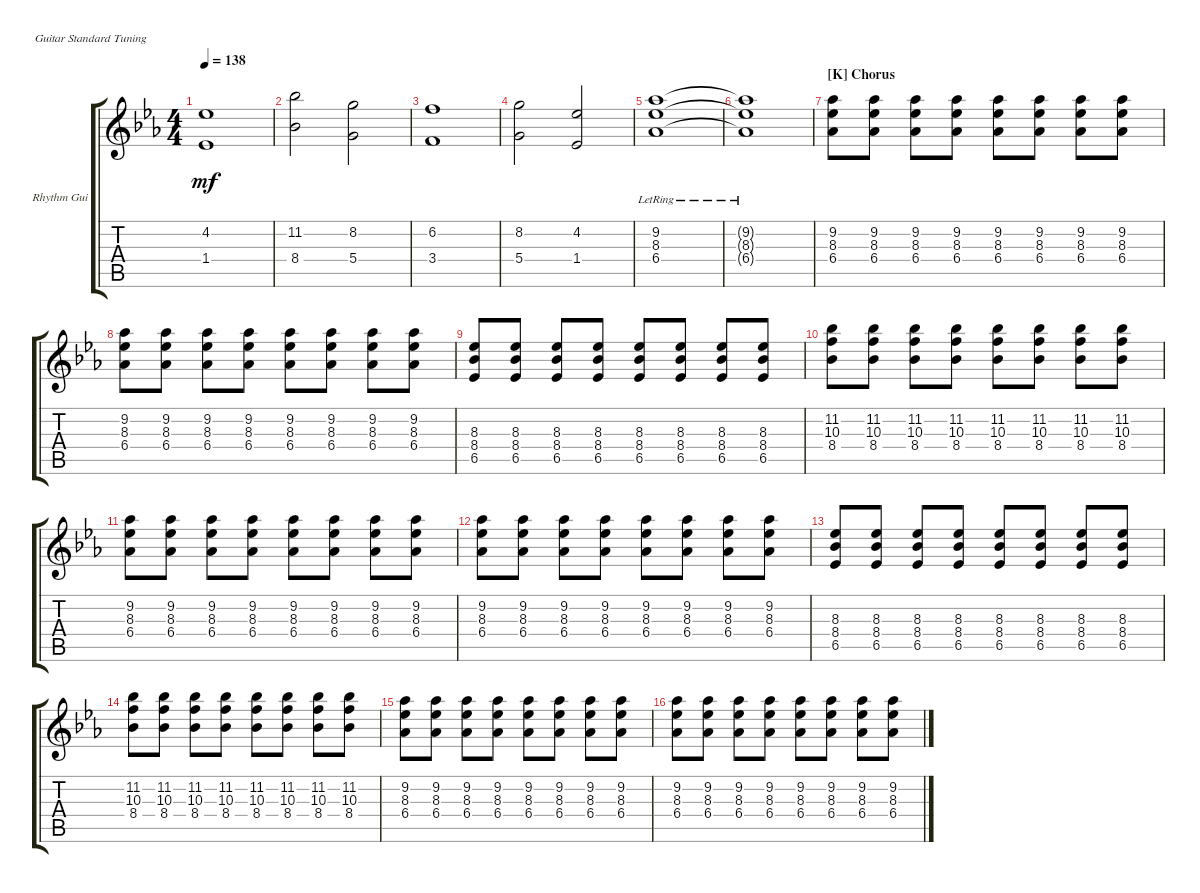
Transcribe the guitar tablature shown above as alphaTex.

\defaultSystemsLayout 4
\bracketExtendMode groupsimilarinstruments
\firstSystemTrackNameOrientation horizontal
\otherSystemsTrackNameOrientation horizontal
\track ("Rhythm Guitar" "Rhythm Gui") {instrument electricguitarclean}
\staff {score tabs}
\tuning (E4 B3 G3 D3 A2 E2)
\ts (4 4)
\tempo 138
\clef g2
\scale
0.333333
\ks eb
(1.4 4.2).1{dy mf} |
\scale
0.333333 (11.2 8.4).2 (8.2 5.4).2 |
\scale
0.333333 (6.2 3.4).1 |
\scale
0.333333 (8.2 5.4).2 (4.2 1.4).2 |
\scale
0.333333 (8.3{lr} 9.2{lr} 6.4{lr}).1 |
\scale
0.333333 (8.3{lr t} 9.2{lr t} 6.4{lr t}).1 |
\section ("K" "Chorus")
\scale
0.333333 (6.4 8.3 9.2).8 (6.4 8.3 9.2).8 (6.4 8.3 9.2).8 (6.4 8.3 9.2).8 (6.4 8.3 9.2).8 (6.4 8.3 9.2).8 (6.4 8.3 9.2).8 (6.4 8.3 9.2).8 |
\scale
0.333333 (6.4 8.3 9.2).8 (6.4 8.3 9.2).8 (6.4 8.3 9.2).8 (6.4 8.3 9.2).8 (6.4 8.3 9.2).8 (6.4 8.3 9.2).8 (6.4 8.3 9.2).8 (6.4 8.3 9.2).8 |
\scale
0.333333 (6.5 8.4 8.3).8 (6.5 8.4 8.3).8 (6.5 8.4 8.3).8 (6.5 8.4 8.3).8 (6.5 8.4 8.3).8 (6.5 8.4 8.3).8 (6.5 8.4 8.3).8 (6.5 8.4 8.3).8 |
\scale
0.333333 (11.2 10.3 8.4).8 (11.2 10.3 8.4).8 (11.2 10.3 8.4).8 (11.2 10.3 8.4).8 (11.2 10.3 8.4).8 (11.2 10.3 8.4).8 (11.2 10.3 8.4).8 (11.2 10.3 8.4).8 |
\scale
0.333333 (6.4 8.3 9.2).8 (6.4 8.3 9.2).8 (6.4 8.3 9.2).8 (6.4 8.3 9.2).8 (6.4 8.3 9.2).8 (6.4 8.3 9.2).8 (6.4 8.3 9.2).8 (6.4 8.3 9.2).8 |
\scale
0.333333 (6.4 8.3 9.2).8 (6.4 8.3 9.2).8 (6.4 8.3 9.2).8 (6.4 8.3 9.2).8 (6.4 8.3 9.2).8 (6.4 8.3 9.2).8 (6.4 8.3 9.2).8 (6.4 8.3 9.2).8 |
\scale
0.333333 (6.5 8.4 8.3).8 (6.5 8.4 8.3).8 (6.5 8.4 8.3).8 (6.5 8.4 8.3).8 (6.5 8.4 8.3).8 (6.5 8.4 8.3).8 (6.5 8.4 8.3).8 (6.5 8.4 8.3).8 |
\scale
0.333333 (11.2 10.3 8.4).8 (11.2 10.3 8.4).8 (11.2 10.3 8.4).8 (11.2 10.3 8.4).8 (11.2 10.3 8.4).8 (11.2 10.3 8.4).8 (11.2 10.3 8.4).8 (11.2 10.3 8.4).8 |
\scale
0.333333 (6.4 8.3 9.2).8 (6.4 8.3 9.2).8 (6.4 8.3 9.2).8 (6.4 8.3 9.2).8 (6.4 8.3 9.2).8 (6.4 8.3 9.2).8 (6.4 8.3 9.2).8 (6.4 8.3 9.2).8 |
\scale
0.333333 (6.4 8.3 9.2).8 (6.4 8.3 9.2).8 (6.4 8.3 9.2).8 (6.4 8.3 9.2).8 (6.4 8.3 9.2).8 (6.4 8.3 9.2).8 (6.4 8.3 9.2).8 (6.4 8.3 9.2).8
